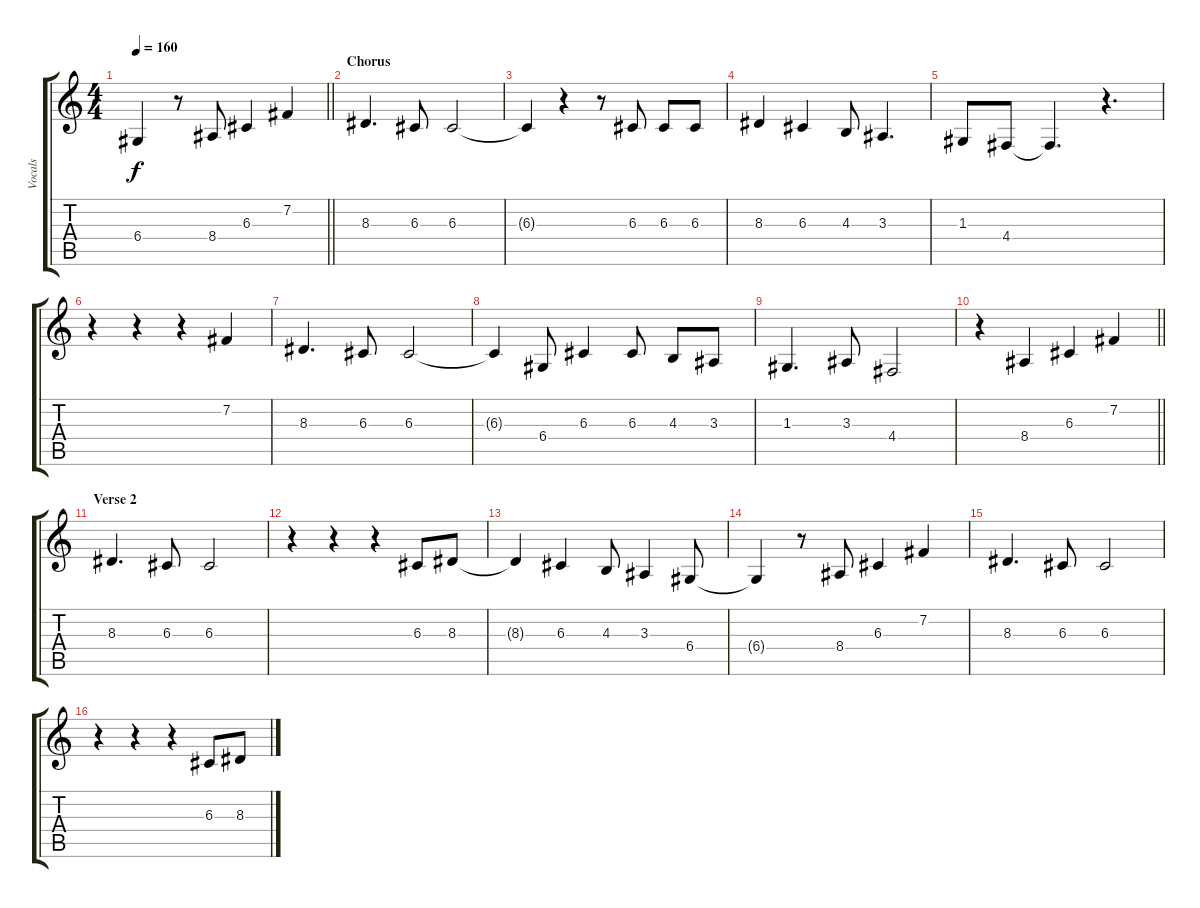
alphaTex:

\track ("Vocals" "Vocals") {instrument altosax}
\staff {score tabs}
\tuning (E4 B3 G3 D3 A2 E2) {hide}
\ts (4 4)
\tempo 160
\clef g2
\barLineRight lightlight
\ks c
6.4{t}.4{dy f} r.8 8.4.8 6.3.4 7.2.4 |
\section ("" "Chorus")
8.3.4{d} 6.3.8 6.3.2 |
6.3{t}.4 r.4 r.8 6.3.8 6.3.8 6.3.8 |
8.3.4 6.3.4 4.3.8 3.3.4{d} |
1.3.8 4.4.8 4.4{t}.4{d} r.4{d} |
r.4 r.4 r.4 7.2.4 |
8.3.4{d} 6.3.8 6.3.2 |
6.3{t}.4 6.4.8 6.3.4 6.3.8 4.3.8 3.3.8 |
1.3.4{d} 3.3.8 4.4.2 |
\barLineRight lightlight
r.4 8.4.4 6.3.4 7.2.4 |
\section ("" "Verse 2")
8.3.4{d} 6.3.8 6.3.2 |
r.4 r.4 r.4 6.3.8 8.3.8 |
8.3{t}.4 6.3.4 4.3.8 3.3.4 6.4.8 |
6.4{t}.4 r.8 8.4.8 6.3.4 7.2.4 |
8.3.4{d} 6.3.8 6.3.2 |
r.4 r.4 r.4 6.3.8 8.3.8
